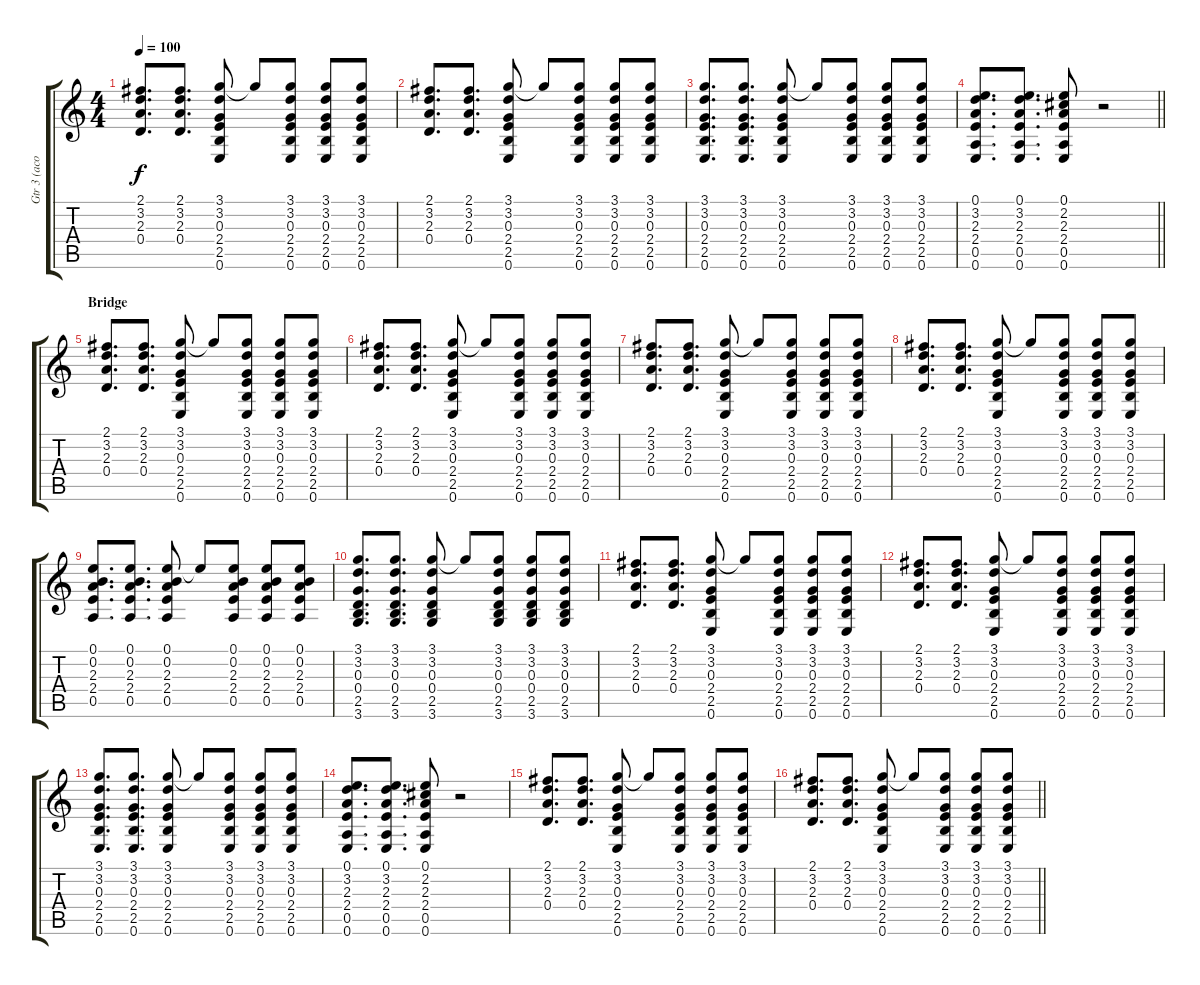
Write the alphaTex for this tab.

\track ("Gtr 3 (acoustic)" "Gtr 3 (aco") {instrument acousticguitarsteel}
\staff {score tabs}
\tuning (E4 B3 G3 D3 A2 E2) {hide}
\ts (4 4)
\tempo 100
\clef g2
\ks c
(2.1 3.2 2.3 0.4).8{d dy f} (2.1 3.2 2.3 0.4).8{d} (3.1 3.2 0.3 2.4 2.5 0.6).8 3.1{t}.8 (3.1 3.2 0.3 2.4 2.5 0.6).8 (3.1 3.2 0.3 2.4 2.5 0.6).8 (3.1 3.2 0.3 2.4 2.5 0.6).8 |
(2.1 3.2 2.3 0.4).8{d} (2.1 3.2 2.3 0.4).8{d} (3.1 3.2 0.3 2.4 2.5 0.6).8 3.1{t}.8 (3.1 3.2 0.3 2.4 2.5 0.6).8 (3.1 3.2 0.3 2.4 2.5 0.6).8 (3.1 3.2 0.3 2.4 2.5 0.6).8 |
(3.1 3.2 0.3 2.4 2.5 0.6).8{d} (3.1 3.2 0.3 2.4 2.5 0.6).8{d} (3.1 3.2 0.3 2.4 2.5 0.6).8 3.1{t}.8 (3.1 3.2 0.3 2.4 2.5 0.6).8 (3.1 3.2 0.3 2.4 2.5 0.6).8 (3.1 3.2 0.3 2.4 2.5 0.6).8 |
\barLineRight lightlight
(0.1 3.2 2.3 2.4 0.5 0.6).8{d} (0.1 3.2 2.3 2.4 0.5 0.6).8{d} (0.1 2.2 2.3 2.4 0.5 0.6).8 r.2 |
\section ("" "Bridge")
(2.1 3.2 2.3 0.4).8{d} (2.1 3.2 2.3 0.4).8{d} (3.1 3.2 0.3 2.4 2.5 0.6).8 3.1{t}.8 (3.1 3.2 0.3 2.4 2.5 0.6).8 (3.1 3.2 0.3 2.4 2.5 0.6).8 (3.1 3.2 0.3 2.4 2.5 0.6).8 |
(2.1 3.2 2.3 0.4).8{d} (2.1 3.2 2.3 0.4).8{d} (3.1 3.2 0.3 2.4 2.5 0.6).8 3.1{t}.8 (3.1 3.2 0.3 2.4 2.5 0.6).8 (3.1 3.2 0.3 2.4 2.5 0.6).8 (3.1 3.2 0.3 2.4 2.5 0.6).8 |
(2.1 3.2 2.3 0.4).8{d} (2.1 3.2 2.3 0.4).8{d} (3.1 3.2 0.3 2.4 2.5 0.6).8 3.1{t}.8 (3.1 3.2 0.3 2.4 2.5 0.6).8 (3.1 3.2 0.3 2.4 2.5 0.6).8 (3.1 3.2 0.3 2.4 2.5 0.6).8 |
(2.1 3.2 2.3 0.4).8{d} (2.1 3.2 2.3 0.4).8{d} (3.1 3.2 0.3 2.4 2.5 0.6).8 3.1{t}.8 (3.1 3.2 0.3 2.4 2.5 0.6).8 (3.1 3.2 0.3 2.4 2.5 0.6).8 (3.1 3.2 0.3 2.4 2.5 0.6).8 |
(0.1 0.2 2.3 2.4 0.5).8{d} (0.1 0.2 2.3 2.4 0.5).8{d} (0.1 0.2 2.3 2.4 0.5).8 0.1{t}.8 (0.1 0.2 2.3 2.4 0.5).8 (0.1 0.2 2.3 2.4 0.5).8 (0.1 0.2 2.3 2.4 0.5).8 |
(3.1 3.2 0.3 0.4 2.5 3.6).8{d} (3.1 3.2 0.3 0.4 2.5 3.6).8{d} (3.1 3.2 0.3 0.4 2.5 3.6).8 3.1{t}.8 (3.1 3.2 0.3 0.4 2.5 3.6).8 (3.1 3.2 0.3 0.4 2.5 3.6).8 (3.1 3.2 0.3 0.4 2.5 3.6).8 |
(2.1 3.2 2.3 0.4).8{d} (2.1 3.2 2.3 0.4).8{d} (3.1 3.2 0.3 2.4 2.5 0.6).8 3.1{t}.8 (3.1 3.2 0.3 2.4 2.5 0.6).8 (3.1 3.2 0.3 2.4 2.5 0.6).8 (3.1 3.2 0.3 2.4 2.5 0.6).8 |
(2.1 3.2 2.3 0.4).8{d} (2.1 3.2 2.3 0.4).8{d} (3.1 3.2 0.3 2.4 2.5 0.6).8 3.1{t}.8 (3.1 3.2 0.3 2.4 2.5 0.6).8 (3.1 3.2 0.3 2.4 2.5 0.6).8 (3.1 3.2 0.3 2.4 2.5 0.6).8 |
(3.1 3.2 0.3 2.4 2.5 0.6).8{d} (3.1 3.2 0.3 2.4 2.5 0.6).8{d} (3.1 3.2 0.3 2.4 2.5 0.6).8 3.1{t}.8 (3.1 3.2 0.3 2.4 2.5 0.6).8 (3.1 3.2 0.3 2.4 2.5 0.6).8 (3.1 3.2 0.3 2.4 2.5 0.6).8 |
(0.1 3.2 2.3 2.4 0.5 0.6).8{d} (0.1 3.2 2.3 2.4 0.5 0.6).8{d} (0.1 2.2 2.3 2.4 0.5 0.6).8 r.2 |
(2.1 3.2 2.3 0.4).8{d} (2.1 3.2 2.3 0.4).8{d} (3.1 3.2 0.3 2.4 2.5 0.6).8 3.1{t}.8 (3.1 3.2 0.3 2.4 2.5 0.6).8 (3.1 3.2 0.3 2.4 2.5 0.6).8 (3.1 3.2 0.3 2.4 2.5 0.6).8 |
\barLineRight lightlight
(2.1 3.2 2.3 0.4).8{d} (2.1 3.2 2.3 0.4).8{d} (3.1 3.2 0.3 2.4 2.5 0.6).8 3.1{t}.8 (3.1 3.2 0.3 2.4 2.5 0.6).8 (3.1 3.2 0.3 2.4 2.5 0.6).8 (3.1 3.2 0.3 2.4 2.5 0.6).8
